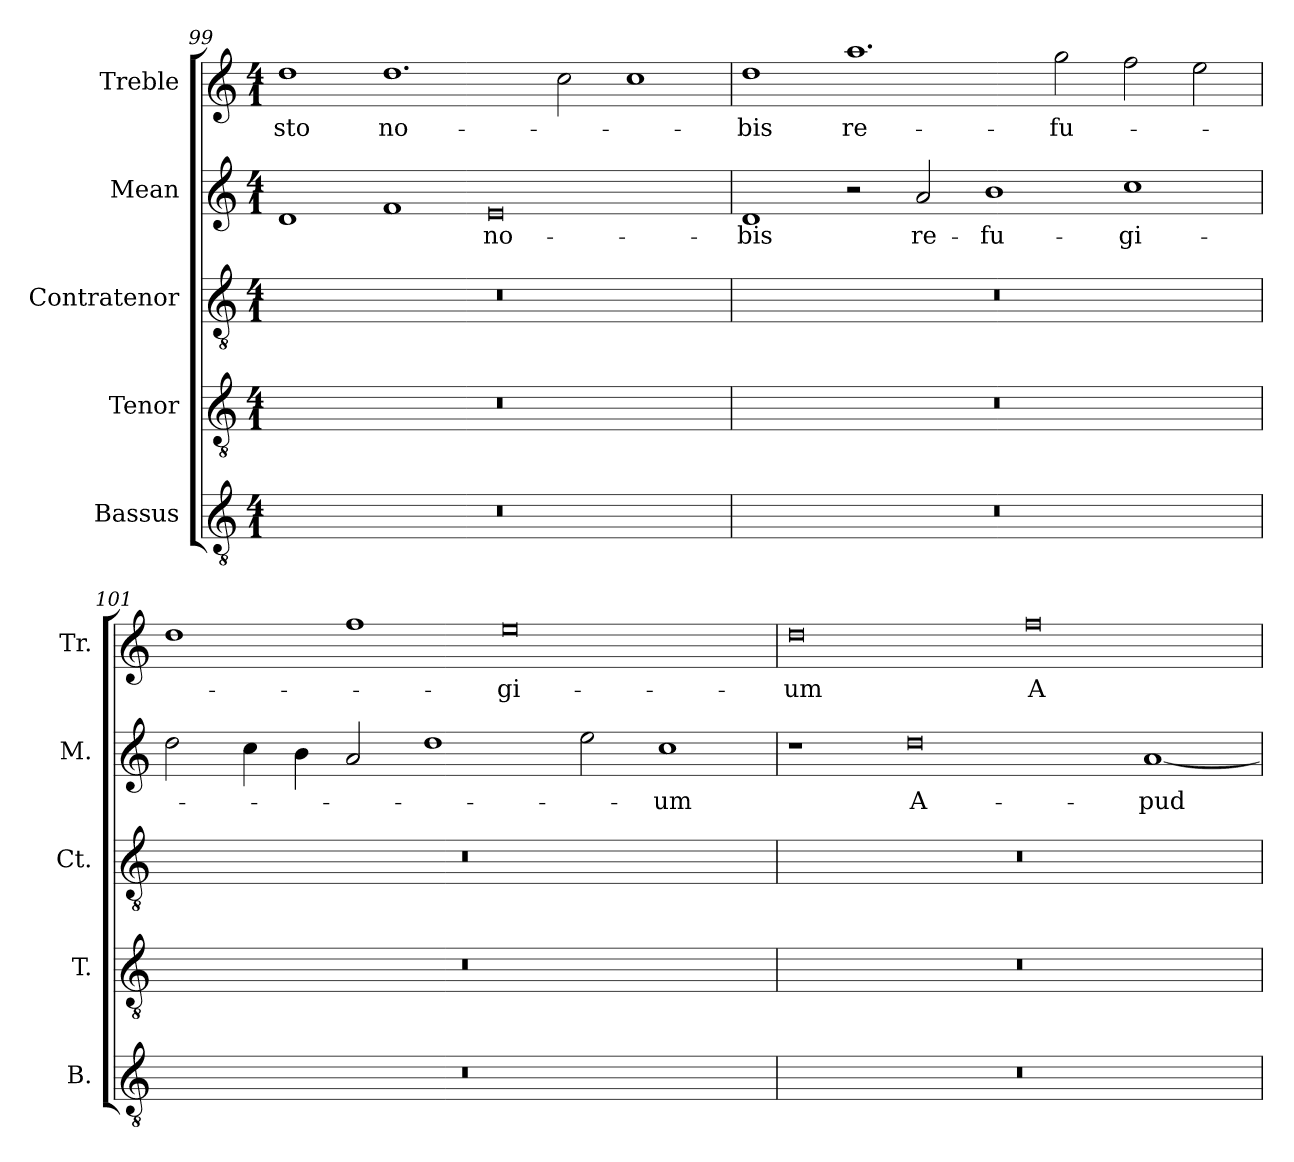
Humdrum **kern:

**kern	**kern	**kern	**kern	**text	**kern	**text
*part5	*part4	*part3	*part2	*part2	*part1	*part1
*staff5	*staff4	*staff3	*staff2	*staff2	*staff1	*staff1
*I"Bassus	*I"Tenor	*I"Contratenor	*I"Mean	*	*I"Treble	*
*I'B.	*I'T.	*I'Ct.	*I'M.	*	*I'Tr.	*
*clefGv2	*clefGv2	*clefGv2	*clefG2	*	*clefG2	*
*ITrd7c12	*ITrd7c12	*ITrd7c12	*	*	*	*
*k[]	*k[]	*k[]	*k[]	*	*k[]	*
*	*	*C:	*C:	*	*C:	*
*M4/1	*M4/1	*M4/1	*M4/1	*	*M4/1	*
=99	=99	=99	=99	=99	=99	=99
!LO:N:vis=1	!LO:N:vis=1	!LO:N:vis=1	!	!	!	!
!	!	!	!	!	!	!LO:LY:b:color=#000000
00r	00r	00r	1di	.	1ddi	-sto
!	!	!	!	!	!	!LO:LY:b:color=#000000
.	.	.	1fi	.	1.ddi	no-
!	!	!	!	!LO:LY:b:color=#000000	!	!
.	.	.	0ei	no-	.	.
.	.	.	.	.	2cci\	.
.	.	.	.	.	1cci	.
!!LO:LB:g=z
=100`	=100`	=100`	=100`	=100`	=100`	=100`
!LO:N:vis=1	!LO:N:vis=1	!LO:N:vis=1	!	!	!	!
!	!	!	!	!LO:LY:b:color=#000000	!	!
!	!	!	!	!	!	!LO:LY:b:color=#000000
00r	00r	00r	1di	-bis	1ddi	-bis
!	!	!	!	!	!	!LO:LY:b:color=#000000
.	.	.	2r	.	1.aai	re-
!	!	!	!	!LO:LY:b:color=#000000	!	!
.	.	.	2ai/	re-	.	.
!	!	!	!	!LO:LY:b:color=#000000	!	!
.	.	.	1bi	-fu-	.	.
!	!	!	!	!	!	!LO:LY:b:color=#000000
.	.	.	.	.	2ggi\	-fu-
!	!	!	!	!LO:LY:b:color=#000000	!	!
.	.	.	1cci	-gi-	2ffi\	.
.	.	.	.	.	2eei\	.
=101`	=101`	=101`	=101`	=101`	=101`	=101`
!LO:N:vis=1	!LO:N:vis=1	!LO:N:vis=1	!	!	!	!
00r	00r	00r	2ddi\	.	1ddi	.
.	.	.	4cci\	.	.	.
.	.	.	4bi\	.	.	.
.	.	.	2ai/	.	1ffi	.
.	.	.	1ddi	.	.	.
!	!	!	!	!	!	!LO:LY:b:color=#000000
.	.	.	.	.	0eei	-gi-
.	.	.	2eei\	.	.	.
!	!	!	!	!LO:LY:b:color=#000000	!	!
.	.	.	1cci	-um	.	.
=102`	=102`	=102`	=102`	=102`	=102`	=102`
!LO:N:vis=1	!LO:N:vis=1	!LO:N:vis=1	!	!	!	!
!	!	!	!	!	!	!LO:LY:b:color=#000000
00r	00r	00r	1r	.	0ddi	-um
!	!	!	!	!LO:LY:b:color=#000000	!	!
.	.	.	0ddi	A-	.	.
!	!	!	!	!	!	!LO:LY:b:color=#000000
.	.	.	.	.	0ffi	A-
!	!	!	!	!LO:LY:b:color=#000000	!	!
.	.	.	[<1ai	-pud	.	.
=`	=`	=`	=`	=`	=`	=`
*-	*-	*-	*-	*-	*-	*-
